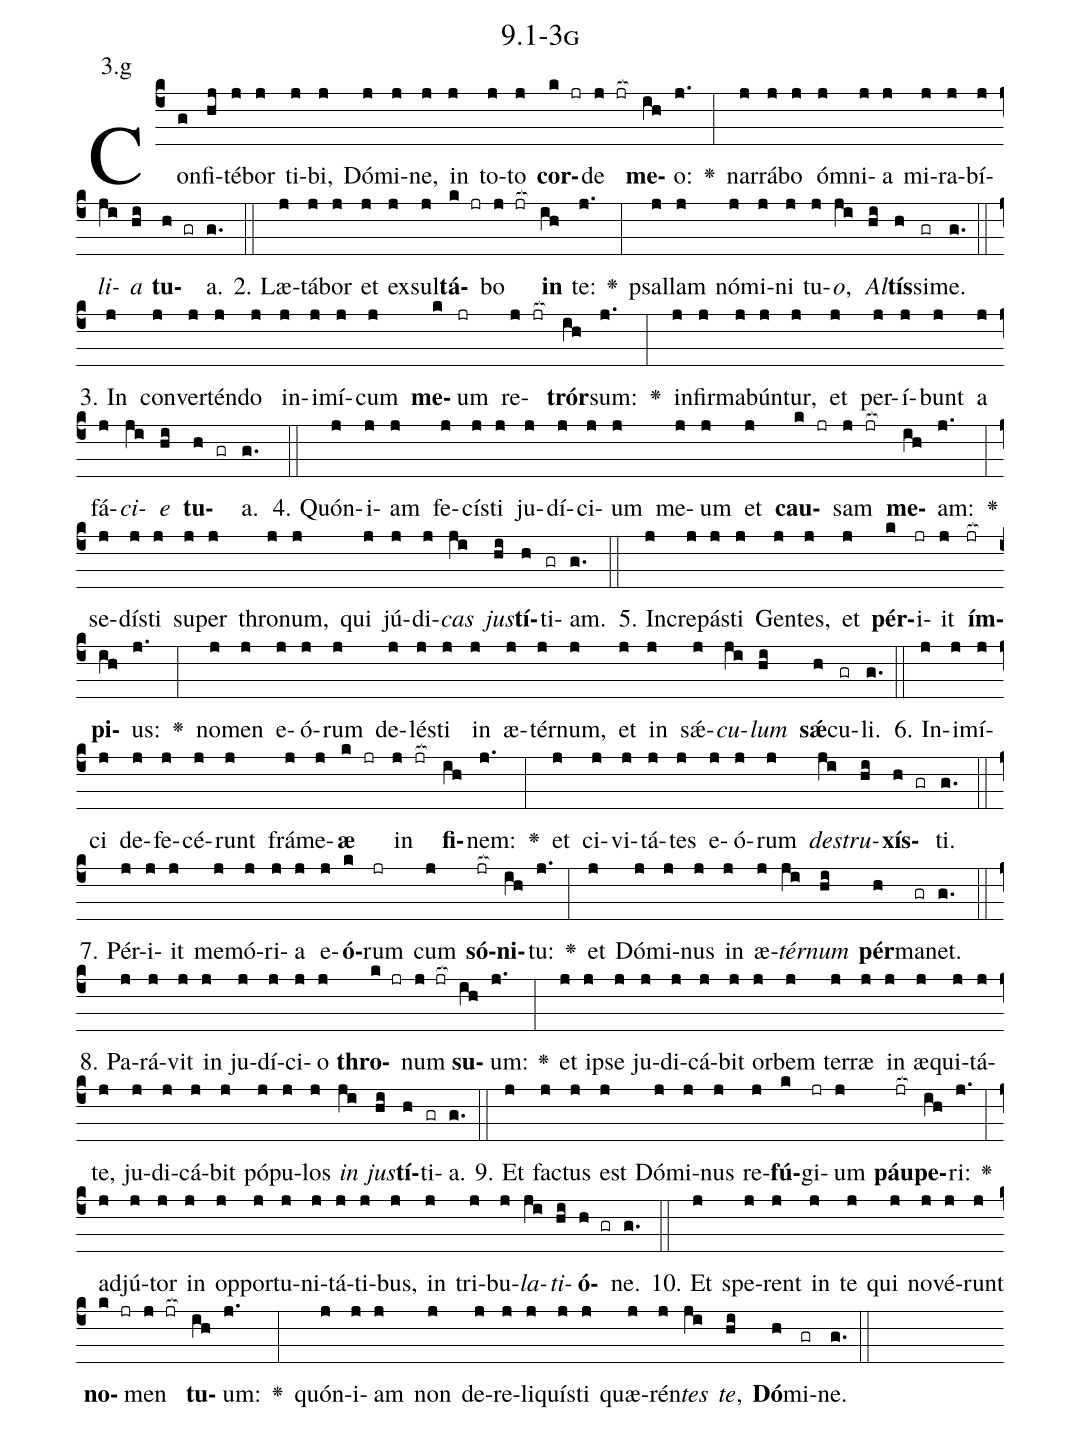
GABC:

name: 9.1-3g;
annotation: 3.g;
%%
(c4)Con(g)fi(hj)té(j)bor(j) ti(j)bi,(j) Dó(j)mi(j)ne,(j) in(j) to(j)to(j) <b>cor</b>(k jr)de(j jr[ocb:1{]) <b>me</b>(ih[ocb:0}])o:(j.) <v>\greheightstar</v>(:) nar(j)rá(j)bo(j) óm(j)ni(j)a(j) mi(j)ra(j)bí(j)<i>li</i>(ji)<i>a</i>(hi) <b>tu</b>(h gr)a.(g.) (::)
2. Læ(j)tá(j)bor(j) et(j) ex(j)sul(j)<b>tá</b>(k jr)bo(j jr[ocb:1{]) <b>in</b>(ih[ocb:0}]) te:(j.) <v>\greheightstar</v>(:) psal(j)lam(j) nó(j)mi(j)ni(j) tu(j)<i>o</i>,(ji) <i>Al</i>(hi)<b>tís</b>(h)si(gr)me.(g.) (::)
3. In(j) con(j)ver(j)tén(j)do(j) in(j)i(j)mí(j)cum(j) <b>me</b>(k)um(jr) re(j jr[ocb:1{])<b>trór</b>(ih[ocb:0}])sum:(j.) <v>\greheightstar</v>(:) in(j)fir(j)ma(j)bún(j)tur,(j) et(j) per(j)í(j)bunt(j) a(j) fá(j)<i>ci</i>(ji)<i>e</i>(hi) <b>tu</b>(h gr)a.(g.) (::)
4. Quón(j)i(j)am(j) fe(j)cís(j)ti(j) ju(j)dí(j)ci(j)um(j) me(j)um(j) et(j) <b>cau</b>(k jr)sam(j jr[ocb:1{]) <b>me</b>(ih[ocb:0}])am:(j.) <v>\greheightstar</v>(:) se(j)dís(j)ti(j) su(j)per(j) thro(j)num,(j) qui(j) jú(j)di(j)<i>cas</i>(ji) <i>jus</i>(hi)<b>tí</b>(h)ti(gr)am.(g.) (::)
5. In(j)cre(j)pás(j)ti(j) Gen(j)tes,(j) et(j) <b>pér</b>(k)i(jr)it(j) <b>ím</b>(jr[ocb:1{])<b>pi</b>(ih[ocb:0}])us:(j.) <v>\greheightstar</v>(:) no(j)men(j) e(j)ó(j)rum(j) de(j)lés(j)ti(j) in(j) æ(j)tér(j)num,(j) et(j) in(j) sǽ(j)<i>cu</i>(ji)<i>lum</i>(hi) <b>sǽ</b>(h)cu(gr)li.(g.) (::)
6. In(j)i(j)mí(j)ci(j) de(j)fe(j)cé(j)runt(j) frá(j)me(j)<b>æ</b>(k jr) in(j jr[ocb:1{]) <b>fi</b>(ih[ocb:0}])nem:(j.) <v>\greheightstar</v>(:) et(j) ci(j)vi(j)tá(j)tes(j) e(j)ó(j)rum(j) <i>de</i>(ji)<i>stru</i>(hi)<b>xís</b>(h gr)ti.(g.) (::)
7. Pér(j)i(j)it(j) me(j)mó(j)ri(j)a(j) e(j)<b>ó</b>(k)rum(jr) cum(j) <b>só</b>(jr[ocb:1{])<b>ni</b>(ih[ocb:0}])tu:(j.) <v>\greheightstar</v>(:) et(j) Dó(j)mi(j)nus(j) in(j) æ(j)<i>tér</i>(ji)<i>num</i>(hi) <b>pér</b>(h)ma(gr)net.(g.) (::)
8. Pa(j)rá(j)vit(j) in(j) ju(j)dí(j)ci(j)o(j) <b>thro</b>(k jr)num(j jr[ocb:1{]) <b>su</b>(ih[ocb:0}])um:(j.) <v>\greheightstar</v>(:) et(j) ip(j)se(j) ju(j)di(j)cá(j)bit(j) or(j)bem(j) ter(j)ræ(j) in(j) æ(j)qui(j)tá(j)te,(j) ju(j)di(j)cá(j)bit(j) pó(j)pu(j)los(j) <i>in</i>(ji) <i>jus</i>(hi)<b>tí</b>(h)ti(gr)a.(g.) (::)
9. Et(j) fac(j)tus(j) est(j) Dó(j)mi(j)nus(j) re(j)<b>fú</b>(k)gi(jr)um(j) <b>páu</b>(jr[ocb:1{])<b>pe</b>(ih[ocb:0}])ri:(j.) <v>\greheightstar</v>(:) ad(j)jú(j)tor(j) in(j) op(j)por(j)tu(j)ni(j)tá(j)ti(j)bus,(j) in(j) tri(j)bu(j)<i>la</i>(ji)<i>ti</i>(hi)<b>ó</b>(h gr)ne.(g.) (::)
10. Et(j) spe(j)rent(j) in(j) te(j) qui(j) no(j)vé(j)runt(j) <b>no</b>(k jr)men(j jr[ocb:1{]) <b>tu</b>(ih[ocb:0}])um:(j.) <v>\greheightstar</v>(:) quón(j)i(j)am(j) non(j) de(j)re(j)li(j)quís(j)ti(j) quæ(j)rén(j)<i>tes</i>(ji) <i>te</i>,(hi) <b>Dó</b>(h)mi(gr)ne.(g.) (::)
